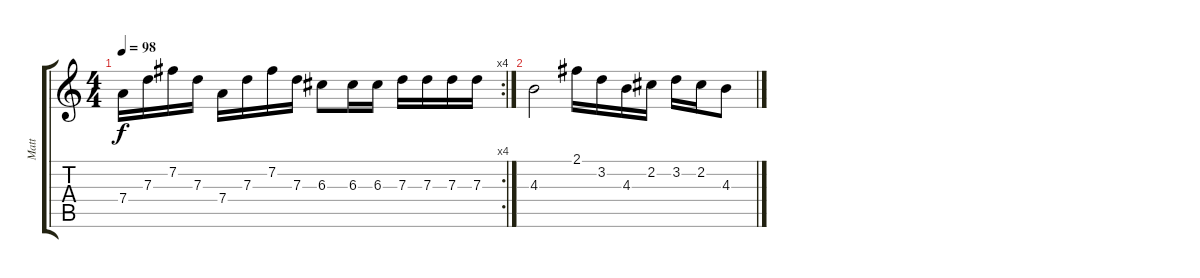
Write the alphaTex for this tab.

\track ("Matt" "Matt") {instrument overdrivenguitar}
\staff {score tabs}
\tuning (E4 B3 G3 D3 A2 E2) {hide}
\rc 4
\ts (4 4)
\tempo 98
\clef g2
\ks c
7.4.16{dy f} 7.3.16 7.2.16 7.3.16 7.4.16 7.3.16 7.2.16 7.3.16 6.3.8 6.3.16 6.3.16 7.3.16 7.3.16 7.3.16 7.3.16 |
4.3.2 2.1.16 3.2.16 4.3.16 2.2.16 3.2.16 2.2.16 4.3.8
